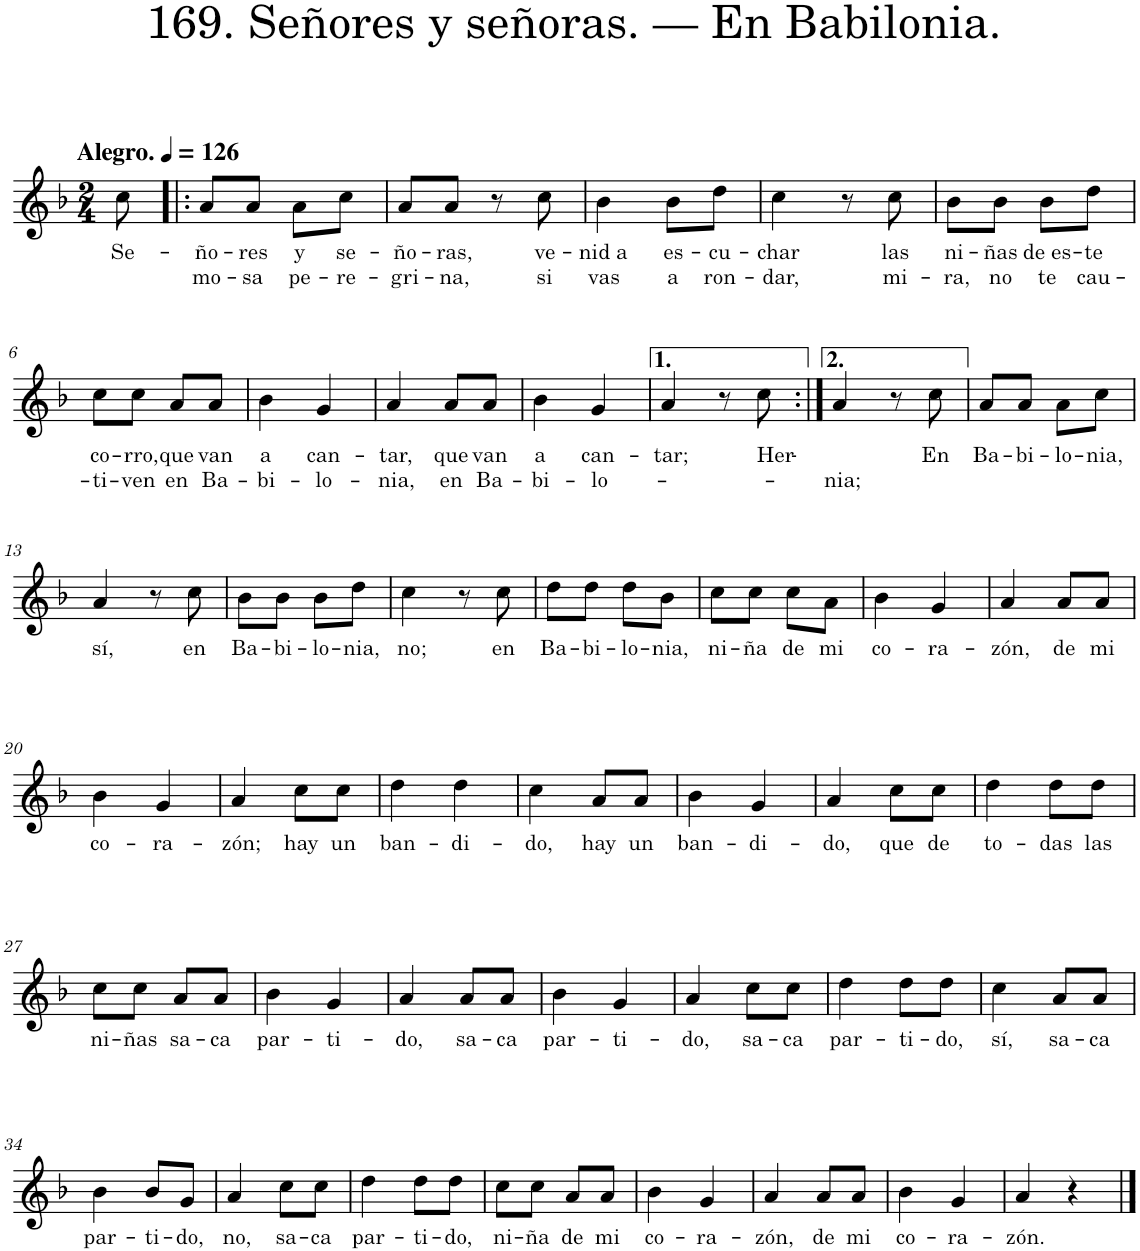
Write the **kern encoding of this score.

**kern	**text	**text
*part1	*part1	*part1
*staff1	*staff1	*staff1
*I"Piano	*	*
*I'Pno.	*	*
*clefG2	*	*
*k[b-]	*	*
*M2/4	*	*
*MM126	*	*
=	=	=
!LO:TX:a:B:t=Alegro.	!	!
!	!LO:LY:b	!
8cc\	Se-	.
=1!|:	=1!|:	=1!|:
!	!LO:LY:b	!LO:LY:b
8a/L	-ño-	mo-
!	!LO:LY:b	!LO:LY:b
8a/J	-res	-sa
!	!LO:LY:b	!LO:LY:b
8a\L	y	pe-
!	!LO:LY:b	!LO:LY:b
8cc\J	se-	-re-
=2	=2	=2
!	!LO:LY:b	!LO:LY:b
8a/L	-ño-	-gri-
!	!LO:LY:b	!LO:LY:b
8a/J	-ras,	-na,
8r	.	.
!	!LO:LY:b	!LO:LY:b
8cc\	ve-	si
=3	=3	=3
!	!LO:LY:b	!LO:LY:b
4b-\	-nid a	vas
!	!LO:LY:b	!LO:LY:b
8b-\L	es-	a
!	!LO:LY:b	!LO:LY:b
8dd\J	-cu-	ron-
=4	=4	=4
!	!LO:LY:b	!LO:LY:b
4cc\	-char	-dar,
8r	.	.
!	!LO:LY:b	!LO:LY:b
8cc\	las	mi-
=5	=5	=5
!	!LO:LY:b	!LO:LY:b
8b-\L	ni-	-ra,
!	!LO:LY:b	!LO:LY:b
8b-\J	-ñas	no
!	!LO:LY:b	!LO:LY:b
8b-\L	de es-	te
!	!LO:LY:b	!LO:LY:b
8dd\J	-te	cau-
!!LO:LB:g=z
=6	=6	=6
!	!LO:LY:b	!LO:LY:b
8cc\L	co-	-ti-
!	!LO:LY:b	!LO:LY:b
8cc\J	-rro,	-ven
!	!LO:LY:b	!LO:LY:b
8a/L	que	en
!	!LO:LY:b	!LO:LY:b
8a/J	van	Ba-
=7	=7	=7
!	!LO:LY:b	!LO:LY:b
4b-\	a	-bi-
!	!LO:LY:b	!LO:LY:b
4g/	can-	-lo-
=8	=8	=8
!	!LO:LY:b	!LO:LY:b
4a/	-tar,	-nia,
!	!LO:LY:b	!LO:LY:b
8a/L	que	en
!	!LO:LY:b	!LO:LY:b
8a/J	van	Ba-
=9	=9	=9
!	!LO:LY:b	!LO:LY:b
4b-\	a	-bi-
!	!LO:LY:b	!LO:LY:b
4g/	can-	-lo-
=10	=10	=10
!	!LO:LY:b	!
4a/	-tar;	.
8r	.	.
!	!LO:LY:b	!
8cc\	Her-	.
=11:|!	=11:|!	=11:|!
!	!	!LO:LY:b
4a/	.	-nia;
8r	.	.
!	!LO:LY:b	!
8cc\	En	.
=12	=12	=12
!	!LO:LY:b	!
8a/L	Ba-	.
!	!LO:LY:b	!
8a/J	-bi-	.
!	!LO:LY:b	!
8a\L	-lo-	.
!	!LO:LY:b	!
8cc\J	-nia,	.
!!LO:LB:g=z
=13	=13	=13
!	!LO:LY:b	!
4a/	sí,	.
8r	.	.
!	!LO:LY:b	!
8cc\	en	.
=14	=14	=14
!	!LO:LY:b	!
8b-\L	Ba-	.
!	!LO:LY:b	!
8b-\J	-bi-	.
!	!LO:LY:b	!
8b-\L	-lo-	.
!	!LO:LY:b	!
8dd\J	-nia,	.
=15	=15	=15
!	!LO:LY:b	!
4cc\	no;	.
8r	.	.
!	!LO:LY:b	!
8cc\	en	.
=16	=16	=16
!	!LO:LY:b	!
8dd\L	Ba-	.
!	!LO:LY:b	!
8dd\J	-bi-	.
!	!LO:LY:b	!
8dd\L	-lo-	.
!	!LO:LY:b	!
8b-\J	-nia,	.
=17	=17	=17
!	!LO:LY:b	!
8cc\L	ni-	.
!	!LO:LY:b	!
8cc\J	-ña	.
!	!LO:LY:b	!
8cc\L	de	.
!	!LO:LY:b	!
8a\J	mi	.
=18	=18	=18
!	!LO:LY:b	!
4b-\	co-	.
!	!LO:LY:b	!
4g/	-ra-	.
=19	=19	=19
!	!LO:LY:b	!
4a/	-zón,	.
!	!LO:LY:b	!
8a/L	de	.
!	!LO:LY:b	!
8a/J	mi	.
!!LO:LB:g=z
=20	=20	=20
!	!LO:LY:b	!
4b-\	co-	.
!	!LO:LY:b	!
4g/	-ra-	.
=21	=21	=21
!	!LO:LY:b	!
4a/	-zón;	.
!	!LO:LY:b	!
8cc\L	hay	.
!	!LO:LY:b	!
8cc\J	un	.
=22	=22	=22
!	!LO:LY:b	!
4dd\	ban-	.
!	!LO:LY:b	!
4dd\	-di-	.
=23	=23	=23
!	!LO:LY:b	!
4cc\	-do,	.
!	!LO:LY:b	!
8a/L	hay	.
!	!LO:LY:b	!
8a/J	un	.
=24	=24	=24
!	!LO:LY:b	!
4b-\	ban-	.
!	!LO:LY:b	!
4g/	-di-	.
=25	=25	=25
!	!LO:LY:b	!
4a/	-do,	.
!	!LO:LY:b	!
8cc\L	que	.
!	!LO:LY:b	!
8cc\J	de	.
=26	=26	=26
!	!LO:LY:b	!
4dd\	to-	.
!	!LO:LY:b	!
8dd\L	-das	.
!	!LO:LY:b	!
8dd\J	las	.
!!LO:LB:g=z
=27	=27	=27
!	!LO:LY:b	!
8cc\L	ni-	.
!	!LO:LY:b	!
8cc\J	-ñas	.
!	!LO:LY:b	!
8a/L	sa-	.
!	!LO:LY:b	!
8a/J	-ca	.
=28	=28	=28
!	!LO:LY:b	!
4b-\	par-	.
!	!LO:LY:b	!
4g/	-ti-	.
=29	=29	=29
!	!LO:LY:b	!
4a/	-do,	.
!	!LO:LY:b	!
8a/L	sa-	.
!	!LO:LY:b	!
8a/J	-ca	.
=30	=30	=30
!	!LO:LY:b	!
4b-\	par-	.
!	!LO:LY:b	!
4g/	-ti-	.
=31	=31	=31
!	!LO:LY:b	!
4a/	-do,	.
!	!LO:LY:b	!
8cc\L	sa-	.
!	!LO:LY:b	!
8cc\J	-ca	.
=32	=32	=32
!	!LO:LY:b	!
4dd\	par-	.
!	!LO:LY:b	!
8dd\L	-ti-	.
!	!LO:LY:b	!
8dd\J	-do,	.
=33	=33	=33
!	!LO:LY:b	!
4cc\	sí,	.
!	!LO:LY:b	!
8a/L	sa-	.
!	!LO:LY:b	!
8a/J	-ca	.
!!LO:LB:g=z
=34	=34	=34
!	!LO:LY:b	!
4b-\	par-	.
!	!LO:LY:b	!
8b-/L	-ti-	.
!	!LO:LY:b	!
8g/J	-do,	.
=35	=35	=35
!	!LO:LY:b	!
4a/	no,	.
!	!LO:LY:b	!
8cc\L	sa-	.
!	!LO:LY:b	!
8cc\J	-ca	.
=36	=36	=36
!	!LO:LY:b	!
4dd\	par-	.
!	!LO:LY:b	!
8dd\L	-ti-	.
!	!LO:LY:b	!
8dd\J	-do,	.
=37	=37	=37
!	!LO:LY:b	!
8cc\L	ni-	.
!	!LO:LY:b	!
8cc\J	-ña	.
!	!LO:LY:b	!
8a/L	de	.
!	!LO:LY:b	!
8a/J	mi	.
=38	=38	=38
!	!LO:LY:b	!
4b-\	co-	.
!	!LO:LY:b	!
4g/	-ra-	.
=39	=39	=39
!	!LO:LY:b	!
4a/	-zón,	.
!	!LO:LY:b	!
8a/L	de	.
!	!LO:LY:b	!
8a/J	mi	.
=40	=40	=40
!	!LO:LY:b	!
4b-\	co-	.
!	!LO:LY:b	!
4g/	-ra-	.
=41	=41	=41
!	!LO:LY:b	!
4a/	-zón.	.
4r	.	.
==	==	==
*-	*-	*-
